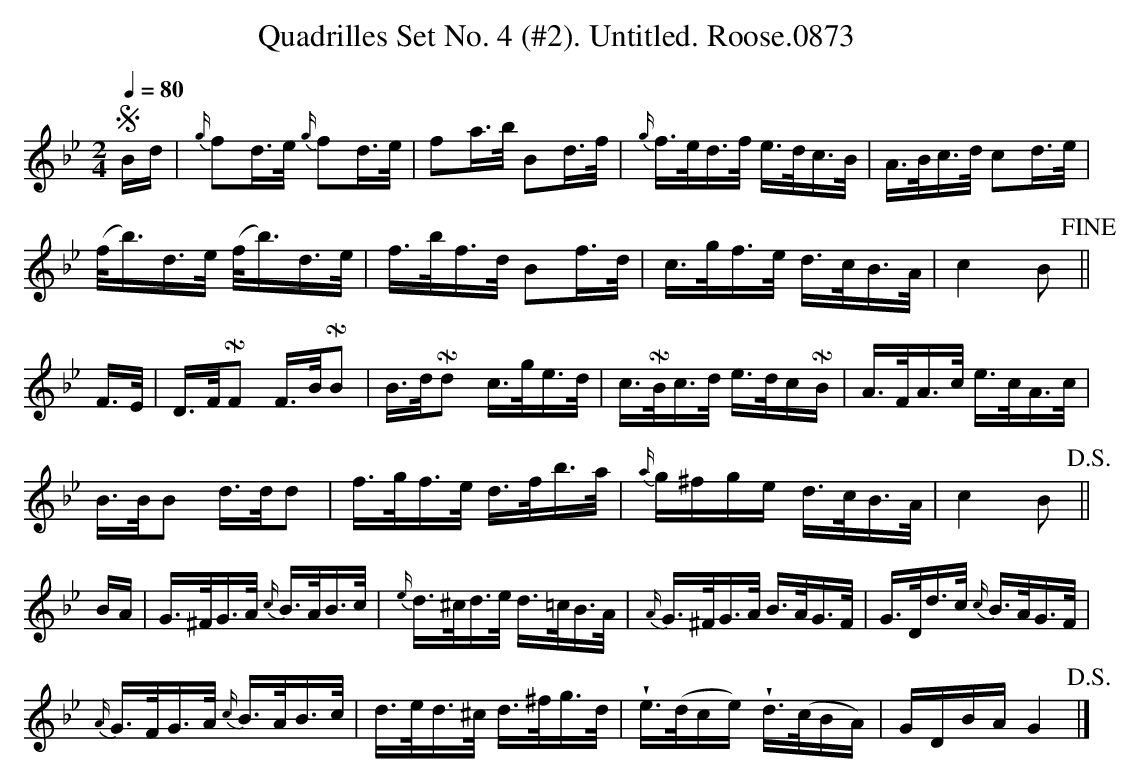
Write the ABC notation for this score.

X:1
T:Quadrilles Set No. 4 (#2). Untitled. Roose.0873
M:2/4
L:1/8
Q:1/4=80
K:Bb clef=treble
!segno!B/d/|{g/}fd/>e/ {g/}fd/>e/|fa/>b/ Bd/>f/|{g/}f/>e/d/>f/ e/>d/c/>B/|A/>B/c/>d/ cd/>e/|
(f/<b/)d/>e/ (f/<b/)/d/>e/|f/>b/f/>d/ Bf/>d/|c/>g/f/>e/ d/>c/B/>A/|c2B !fine!||
F/>E/|D/>F/!turnx!F F/>B/!turnx!B|B/>d/!turnx!d c/>g/e/>d/|c/!turnx!>B/c/>d/ e/>d/c/!turnx!B/|A/>F/A/>c/ e/>c/A/>c/|
B/>B/B d/>d/d|f/>g/f/>e/ d/>f/b/>a/|{a/}g/^f/g/e/ d/>c/B/>A/|c2B!D.S.!||
B/A/|G/>^F/G/>A/ {c/}B/>A/B/>c/|{e/}d/>^c/d/>e/ d/>=c/B/>A/|{A/}G/>^F/G/>A/ B/>A/G/>F/|G/>D/d/>c/ {c/}B/>A/G/>F/|
{A/}G/>F/G/>A/ {c/}B/>A/B/>c/|d/>e/d/>^c/ d/>^f/g/>d/|!wedge!e/>(d/c/e/) !wedge!d/>(c/B/A/)|G/D/B/A/ G2!D.S.!|]
